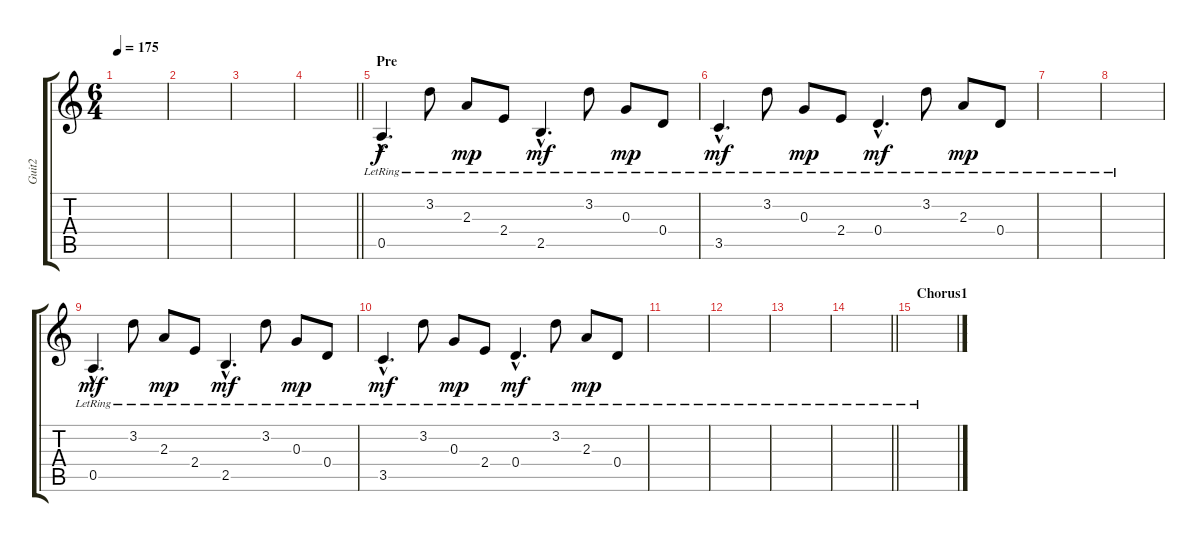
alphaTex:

\track ("Guit2" "Guit2") {instrument acousticguitarsteel}
\staff {score tabs}
\tuning (E4 B3 G3 D3 A2 E2) {hide}
\ts (6 4)
\tempo 175
\clef g2
\ks c
|
|
|
\barLineRight lightlight
|
\section ("" "Pre")
0.5{hac lr}.4{d} 3.2{lr}.8 2.3{lr}.8{dy mp} 2.4{lr}.8 2.5{hac lr}.4{d dy mf} 3.2{lr}.8 0.3{lr}.8{dy mp} 0.4{lr}.8 |
3.5{hac lr}.4{d dy mf} 3.2{lr}.8 0.3{lr}.8{dy mp} 2.4{lr}.8 0.4{hac lr}.4{d dy mf} 3.2{lr}.8 2.3{lr}.8{dy mp} 0.4{lr}.8 |
|
|
0.5{hac lr}.4{d dy mf} 3.2{lr}.8 2.3{lr}.8{dy mp} 2.4{lr}.8 2.5{hac lr}.4{d dy mf} 3.2{lr}.8 0.3{lr}.8{dy mp} 0.4{lr}.8 |
3.5{hac lr}.4{d dy mf} 3.2{lr}.8 0.3{lr}.8{dy mp} 2.4{lr}.8 0.4{hac lr}.4{d dy mf} 3.2{lr}.8 2.3{lr}.8{dy mp} 0.4{lr}.8 |
|
|
|
\barLineRight lightlight
|
\section ("" "Chorus1")
